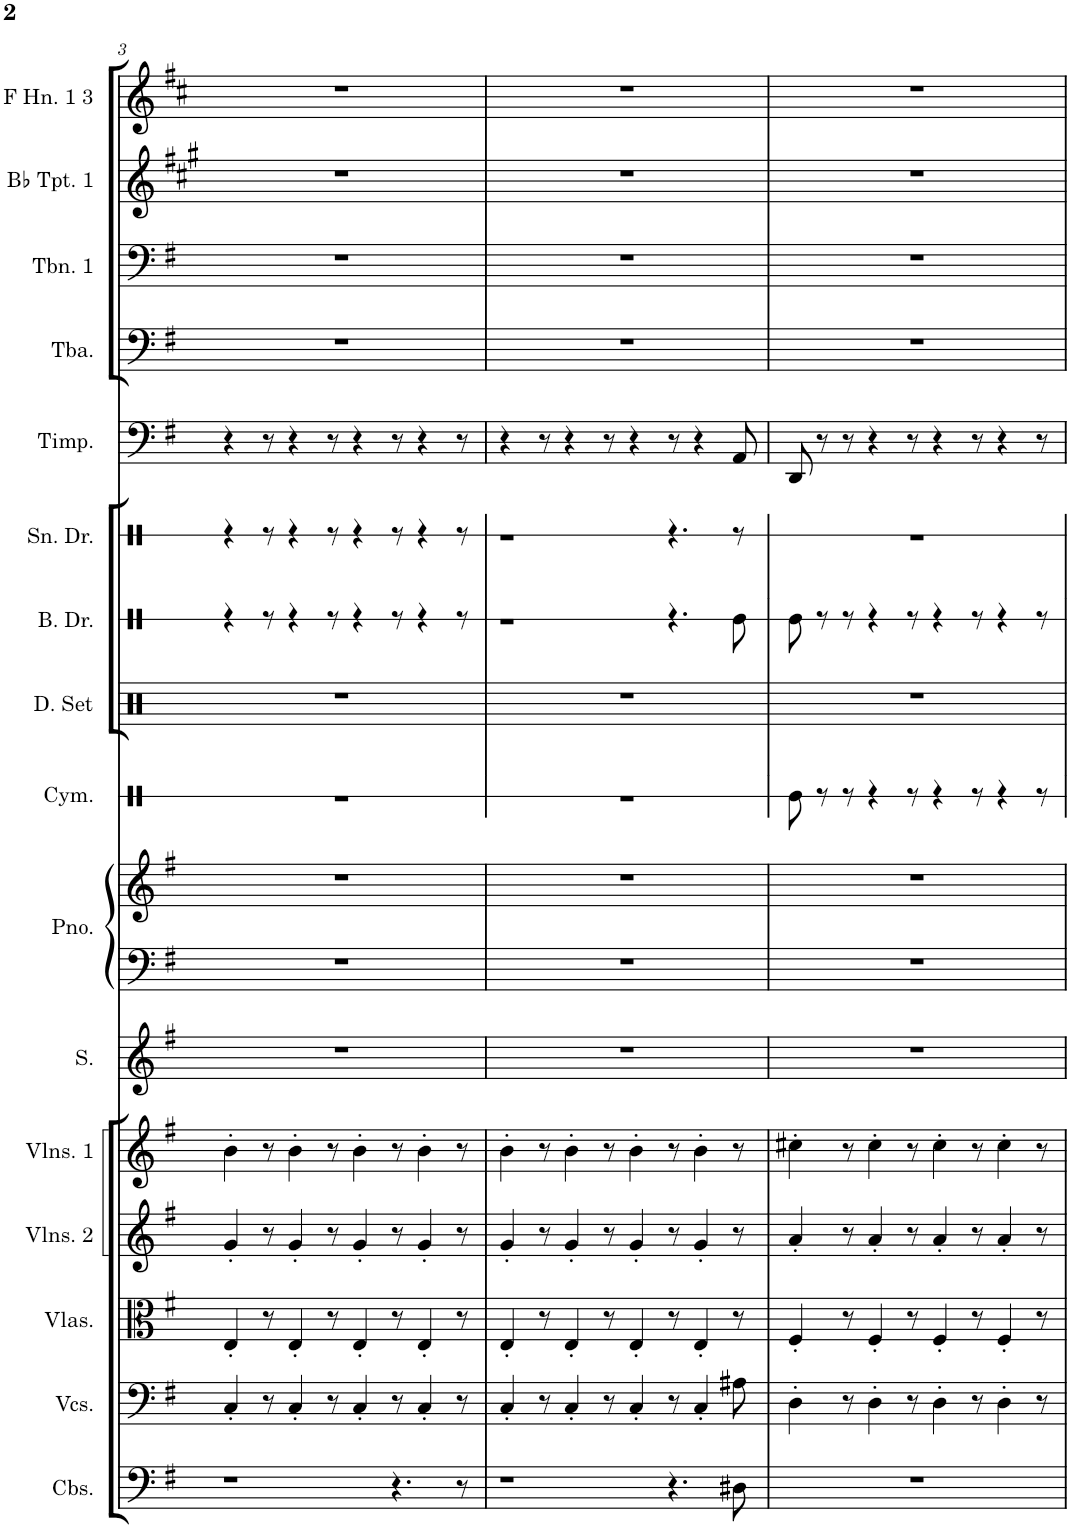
**kern	**kern	**kern	**kern	**kern	**kern	**kern	**kern	**kern	**kern	**kern	**kern	**kern	**kern	**kern	**kern	**kern
*part16	*part15	*part14	*part13	*part12	*part11	*part10	*part10	*part9	*part8	*part7	*part6	*part5	*part4	*part3	*part2	*part1
*staff17	*staff16	*staff15	*staff14	*staff13	*staff12	*staff11	*staff10	*staff9	*staff8	*staff7	*staff6	*staff5	*staff4	*staff3	*staff2	*staff1
*I"Contrabasses	*I"Violoncellos	*I"Violas	*I"Violins 2	*I"Violins 1	*I"Soprano	*I"Piano	*	*I"Cymbal	*I"Drumset	*I"Bass Drum	*I"Snare Drum	*I"Timpani	*I"Tuba	*I"Trombone 1	*I"Bb Trumpet 1	*I"F Horn 1 &amp; 3
*I'Cbs.	*I'Vcs.	*I'Vlas.	*I'Vlns. 2	*I'Vlns. 1	*I'S.	*I'Pno.	*	*I'Cym.	*I'D. Set	*I'B. Dr.	*I'Sn. Dr.	*I'Timp.	*I'Tba.	*I'Tbn. 1	*I'Bb Tpt. 1	*I'F Hn. 1 3
!!LO:PB:g=z
*clefF4	*clefF4	*clefC3	*clefG2	*clefG2	*clefG2	*clefF4	*clefG2	*clefX	*clefX	*clefX	*clefX	*clefF4	*clefF4	*clefF4	*clefG2	*clefG2
*Trd7c12	*	*	*	*	*	*	*	*	*	*	*	*	*	*	*Trd1c2	*Trd4c7
*k[f#]	*k[f#]	*k[f#]	*k[f#]	*k[f#]	*k[f#]	*k[f#]	*k[f#]	*k[]	*k[]	*k[]	*k[]	*k[f#]	*k[f#]	*k[f#]	*k[f#c#g#]	*k[f#c#]
*M12/8	*M12/8	*M12/8	*M12/8	*M12/8	*M12/8	*M12/8	*M12/8	*M12/8	*M12/8	*M12/8	*M12/8	*M12/8	*M12/8	*M12/8	*M12/8	*M12/8
=3	=3	=3	=3	=3	=3	=3	=3	=3	=3	=3	=3	=3	=3	=3	=3	=3
1r	4C'/	4E'/	4g'/	4b'\	1.r	1.r	1.r	1.r	1.r	4r	4r	4r	1.r	1.r	1.r	1.r
.	8r	8r	8r	8r	.	.	.	.	.	8r	8r	8r	.	.	.	.
.	4C'/	4E'/	4g'/	4b'\	.	.	.	.	.	4r	4r	4r	.	.	.	.
.	8r	8r	8r	8r	.	.	.	.	.	8r	8r	8r	.	.	.	.
.	4C'/	4E'/	4g'/	4b'\	.	.	.	.	.	4r	4r	4r	.	.	.	.
4.r	8r	8r	8r	8r	.	.	.	.	.	8r	8r	8r	.	.	.	.
.	4C'/	4E'/	4g'/	4b'\	.	.	.	.	.	4r	4r	4r	.	.	.	.
8r	8r	8r	8r	8r	.	.	.	.	.	8r	8r	8r	.	.	.	.
=4	=4	=4	=4	=4	=4	=4	=4	=4	=4	=4	=4	=4	=4	=4	=4	=4
1r	4C'/	4E'/	4g'/	4b'\	1.r	1.r	1.r	1.r	1.r	1r	1r	4r	1.r	1.r	1.r	1.r
.	8r	8r	8r	8r	.	.	.	.	.	.	.	8r	.	.	.	.
.	4C'/	4E'/	4g'/	4b'\	.	.	.	.	.	.	.	4r	.	.	.	.
.	8r	8r	8r	8r	.	.	.	.	.	.	.	8r	.	.	.	.
.	4C'/	4E'/	4g'/	4b'\	.	.	.	.	.	.	.	4r	.	.	.	.
4.r	8r	8r	8r	8r	.	.	.	.	.	4.r	4.r	8r	.	.	.	.
.	4C'/	4E'/	4g'/	4b'\	.	.	.	.	.	.	.	4r	.	.	.	.
8D#X\	8A#X\	8r	8r	8r	.	.	.	.	.	8Re\	8r	8AA/	.	.	.	.
=5	=5	=5	=5	=5	=5	=5	=5	=5	=5	=5	=5	=5	=5	=5	=5	=5
1.r	4D'\	4F#'/	4a'/	4cc#X'\	1.r	1.r	1.r	8Re\	1.r	8Re\	1.r	8DD/	1.r	1.r	1.r	1.r
.	.	.	.	.	.	.	.	8r	.	8r	.	8r	.	.	.	.
.	8r	8r	8r	8r	.	.	.	8r	.	8r	.	8r	.	.	.	.
.	4D'\	4F#'/	4a'/	4cc#'\	.	.	.	4r	.	4r	.	4r	.	.	.	.
.	8r	8r	8r	8r	.	.	.	8r	.	8r	.	8r	.	.	.	.
.	4D'\	4F#'/	4a'/	4cc#'\	.	.	.	4r	.	4r	.	4r	.	.	.	.
.	8r	8r	8r	8r	.	.	.	8r	.	8r	.	8r	.	.	.	.
.	4D'\	4F#'/	4a'/	4cc#'\	.	.	.	4r	.	4r	.	4r	.	.	.	.
.	8r	8r	8r	8r	.	.	.	8r	.	8r	.	8r	.	.	.	.
=	=	=	=	=	=	=	=	=	=	=	=	=	=	=	=	=
*-	*-	*-	*-	*-	*-	*-	*-	*-	*-	*-	*-	*-	*-	*-	*-	*-
